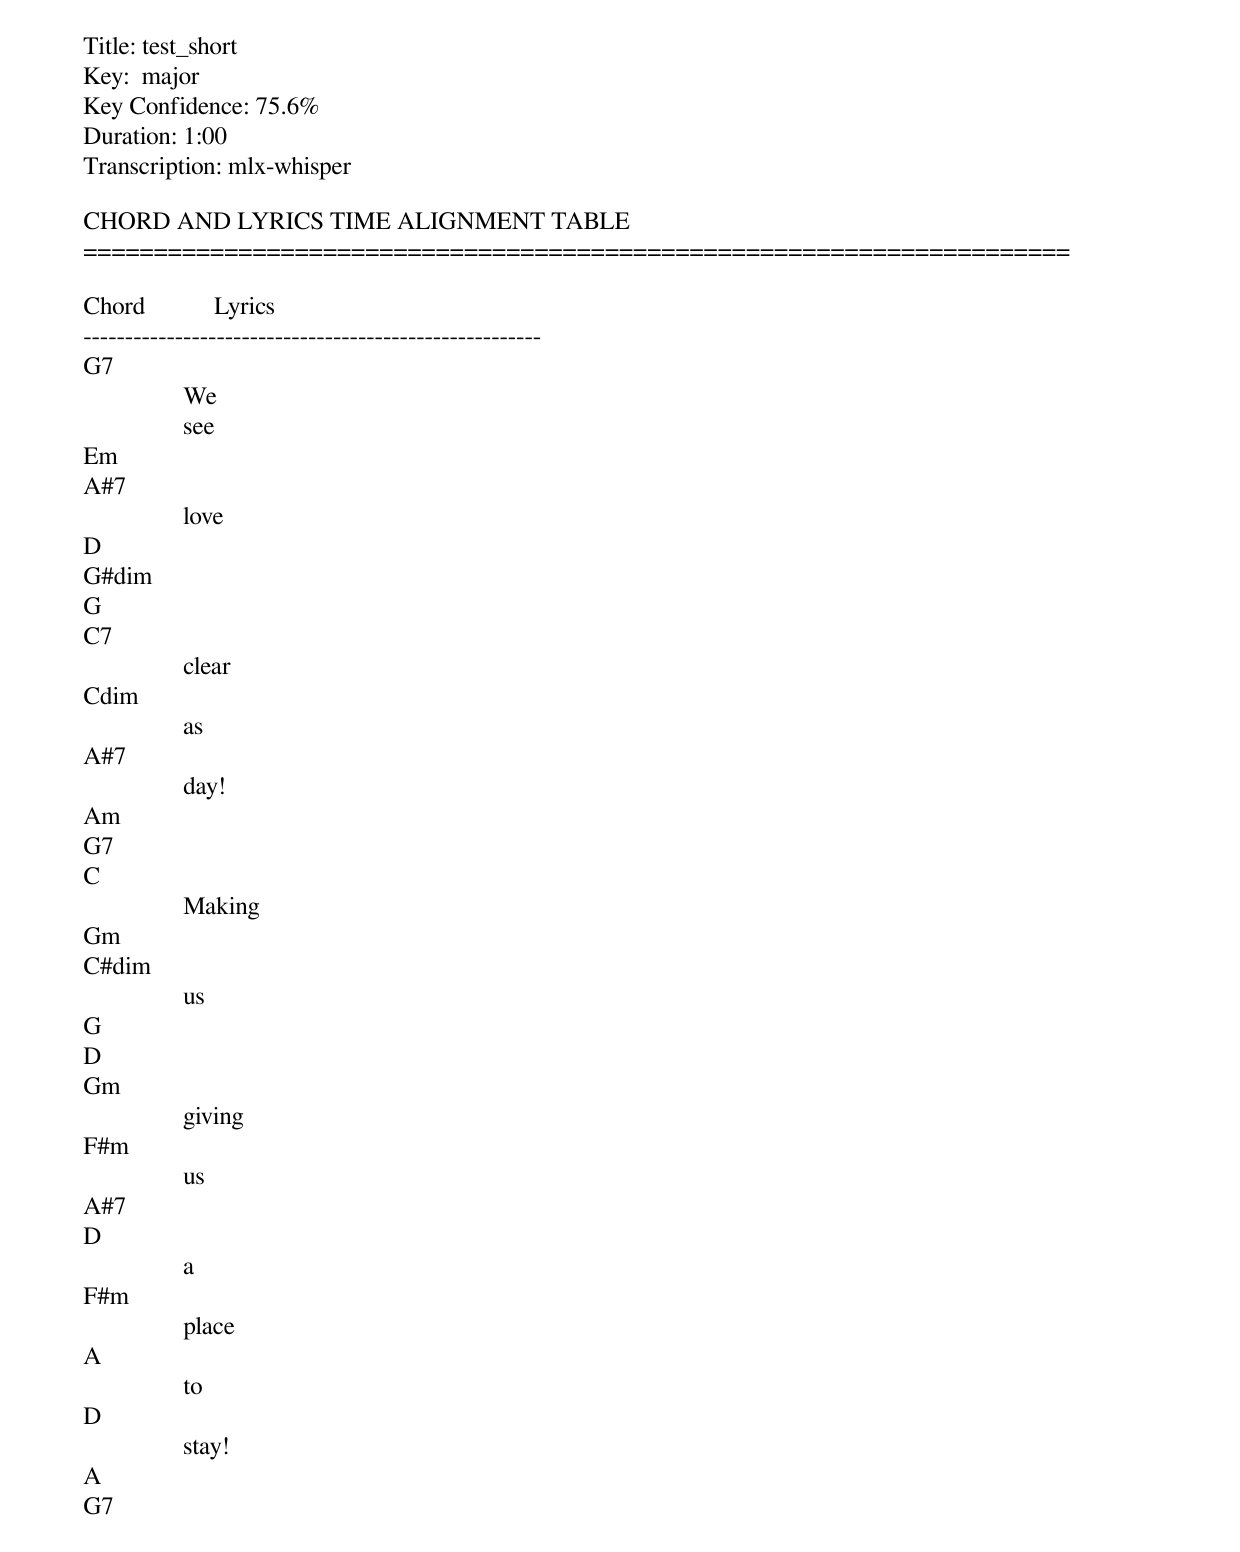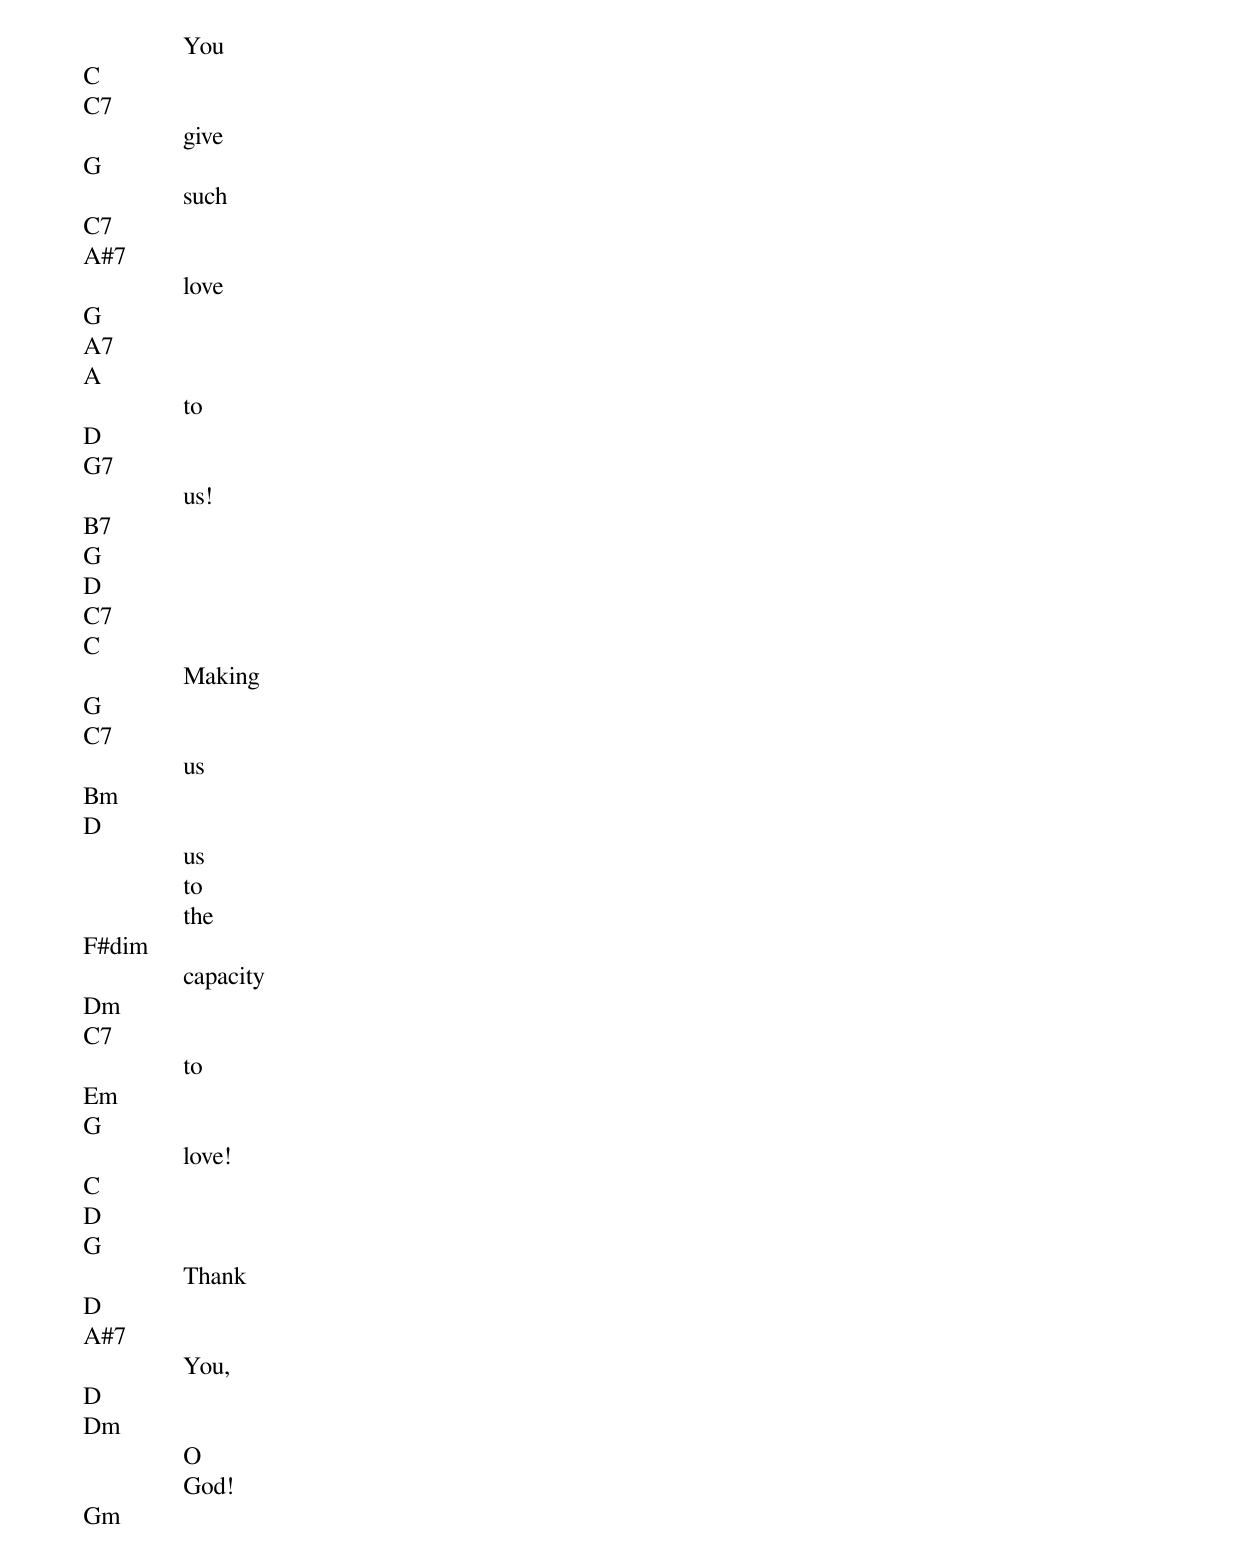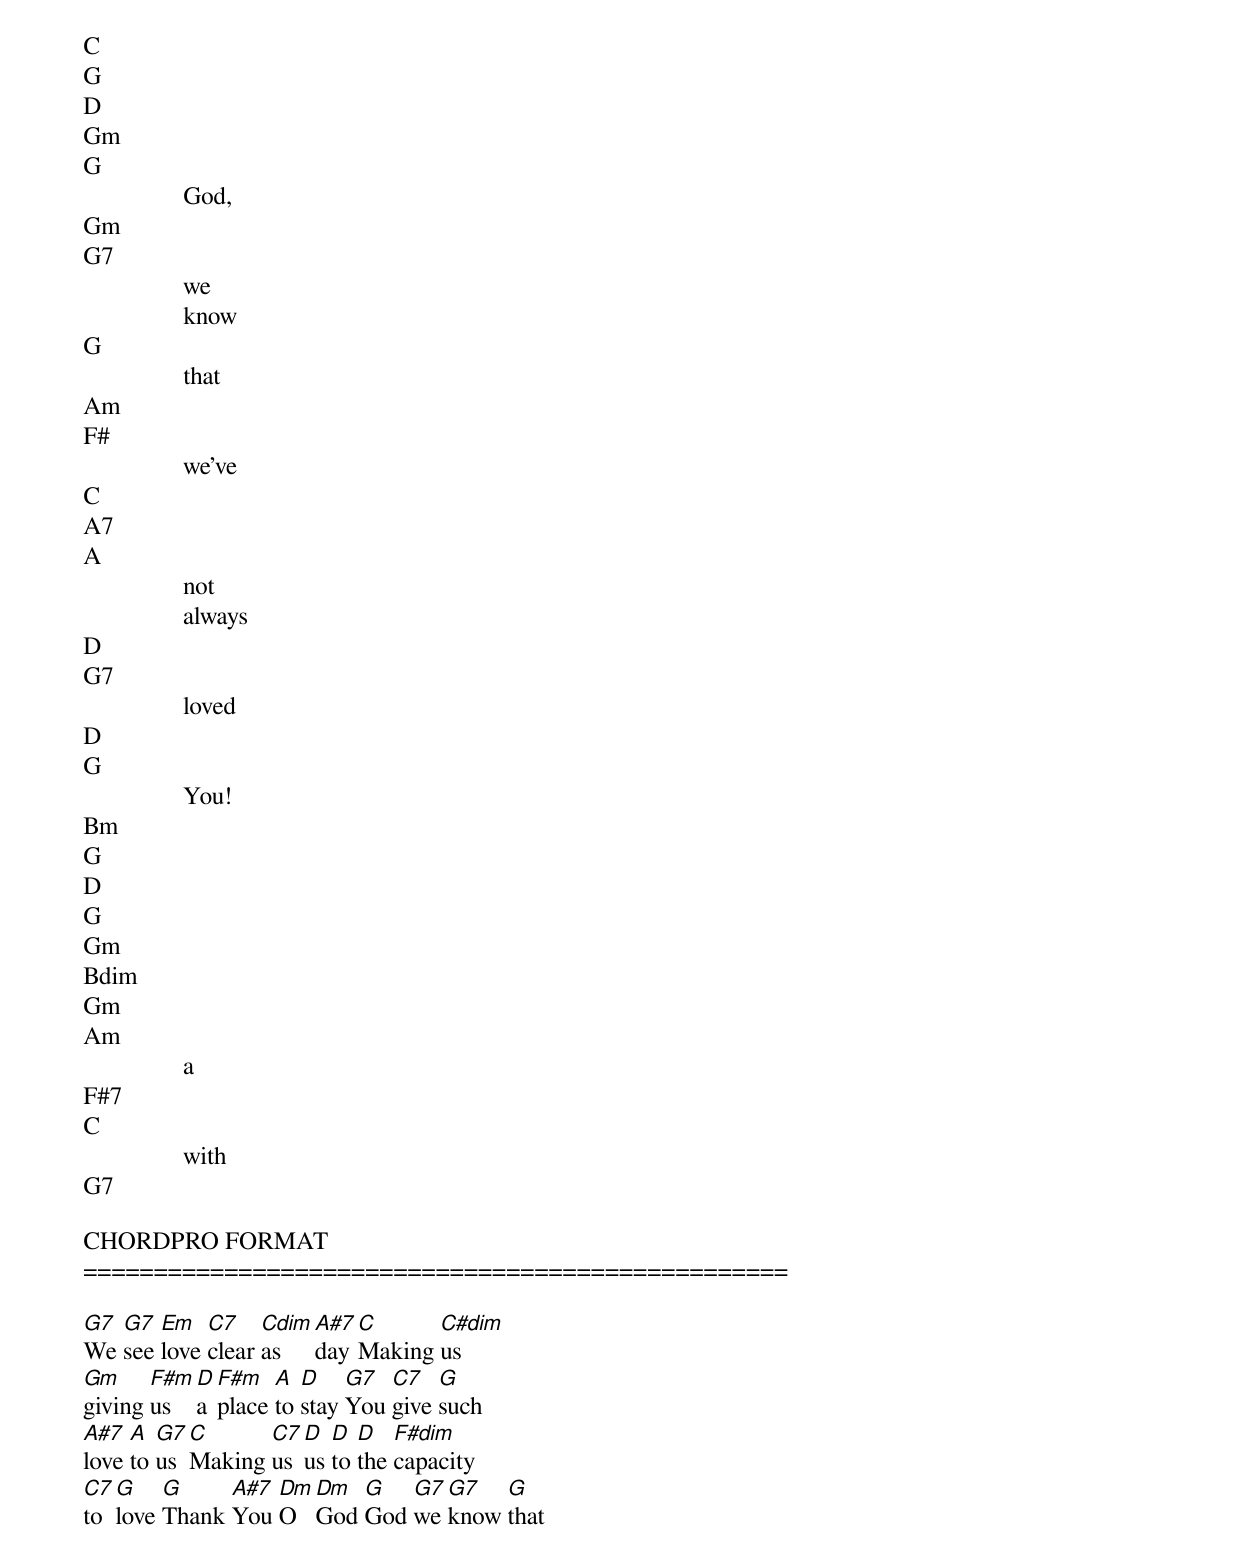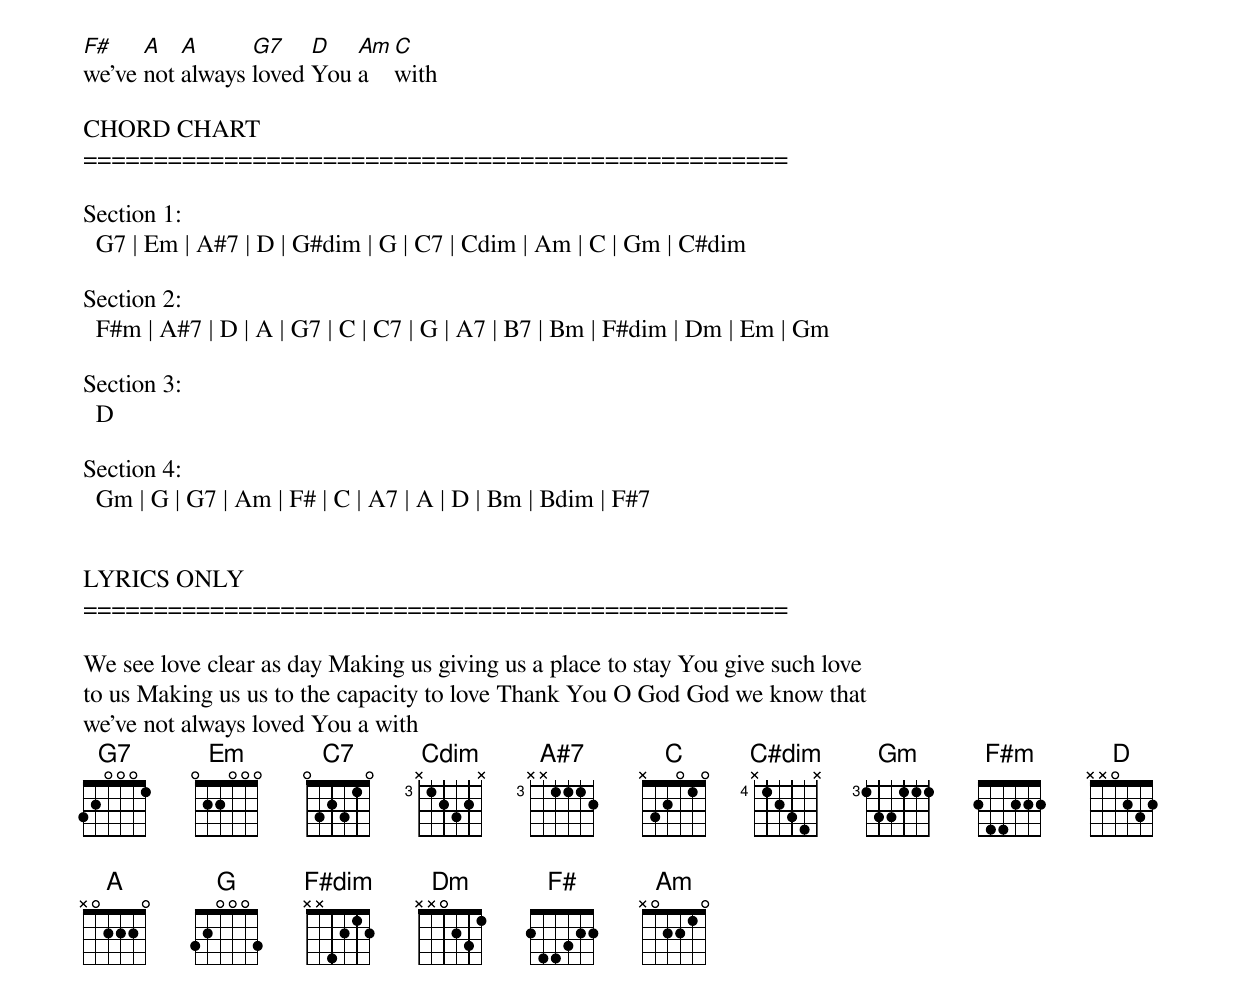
Title: test_short
Key:  major
Key Confidence: 75.6%
Duration: 1:00
Transcription: mlx-whisper

CHORD AND LYRICS TIME ALIGNMENT TABLE
======================================================================

Chord           Lyrics
-------------------------------------------------------
G7
                We
                see
Em
A#7
                love
D
G#dim
G
C7
                clear
Cdim
                as
A#7
                day!
Am
G7
C
                Making
Gm
C#dim
                us
G
D
Gm
                giving
F#m
                us
A#7
D
                a
F#m
                place
A
                to
D
                stay!
A
G7
                You
C
C7
                give
G
                such
C7
A#7
                love
G
A7
A
                to
D
G7
                us!
B7
G
D
C7
C
                Making
G
C7
                us
Bm
D
                us
                to
                the
F#dim
                capacity
Dm
C7
                to
Em
G
                love!
C
D
G
                Thank
D
A#7
                You,
D
Dm
                O
                God!
Gm
C
G
D
Gm
G
                God,
Gm
G7
                we
                know
G
                that
Am
F#
                we've
C
A7
A
                not
                always
D
G7
                loved
D
G
                You!
Bm
G
D
G
Gm
Bdim
Gm
Am
                a
F#7
C
                with
G7

CHORDPRO FORMAT
==================================================

[G7]We [G7]see [Em]love [C7]clear [Cdim]as [A#7]day [C]Making [C#dim]us
[Gm]giving [F#m]us [D]a [F#m]place [A]to [D]stay [G7]You [C7]give [G]such
[A#7]love [A]to [G7]us [C]Making [C7]us [D]us [D]to [D]the [F#dim]capacity
[C7]to [G]love [G]Thank [A#7]You [Dm]O [Dm]God [G]God [G7]we [G7]know [G]that
[F#]we've [A]not [A]always [G7]loved [D]You [Am]a [C]with

CHORD CHART
==================================================

Section 1:
  G7 | Em | A#7 | D | G#dim | G | C7 | Cdim | Am | C | Gm | C#dim

Section 2:
  F#m | A#7 | D | A | G7 | C | C7 | G | A7 | B7 | Bm | F#dim | Dm | Em | Gm

Section 3:
  D

Section 4:
  Gm | G | G7 | Am | F# | C | A7 | A | D | Bm | Bdim | F#7


LYRICS ONLY
==================================================

We see love clear as day Making us giving us a place to stay You give such love
to us Making us us to the capacity to love Thank You O God God we know that
we've not always loved You a with
